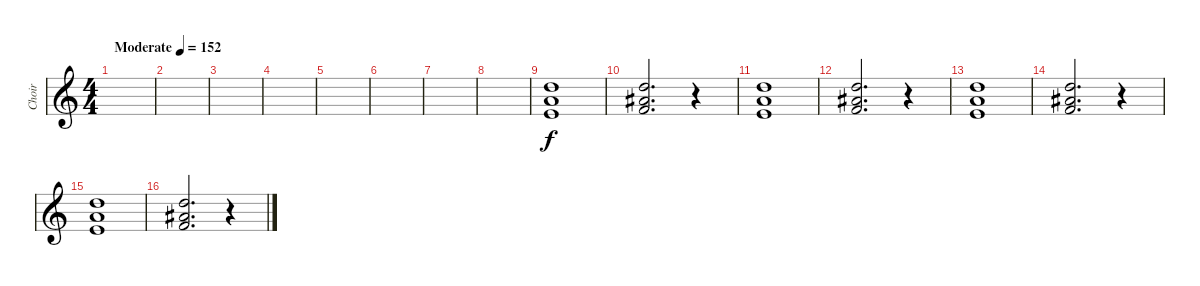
\track ("Choir" "Choir") {instrument choiraahs}
\staff {score}
\tuning (E4 B3 G3 D3 A2 E2) {hide}
\ts (4 4)
\tempo (152 "Moderate")
\clef g2
\ks c
|
|
|
|
|
|
|
|
(10.1 5.2 14.3).1 |
(10.1 6.2 15.3).2{d} r.4 |
(10.1 5.2 14.3).1 |
(10.1 6.2 15.3).2{d} r.4 |
(10.1 5.2 14.3).1 |
(10.1 6.2 15.3).2{d} r.4 |
(10.1 5.2 14.3).1 |
(10.1 6.2 15.3).2{d} r.4
